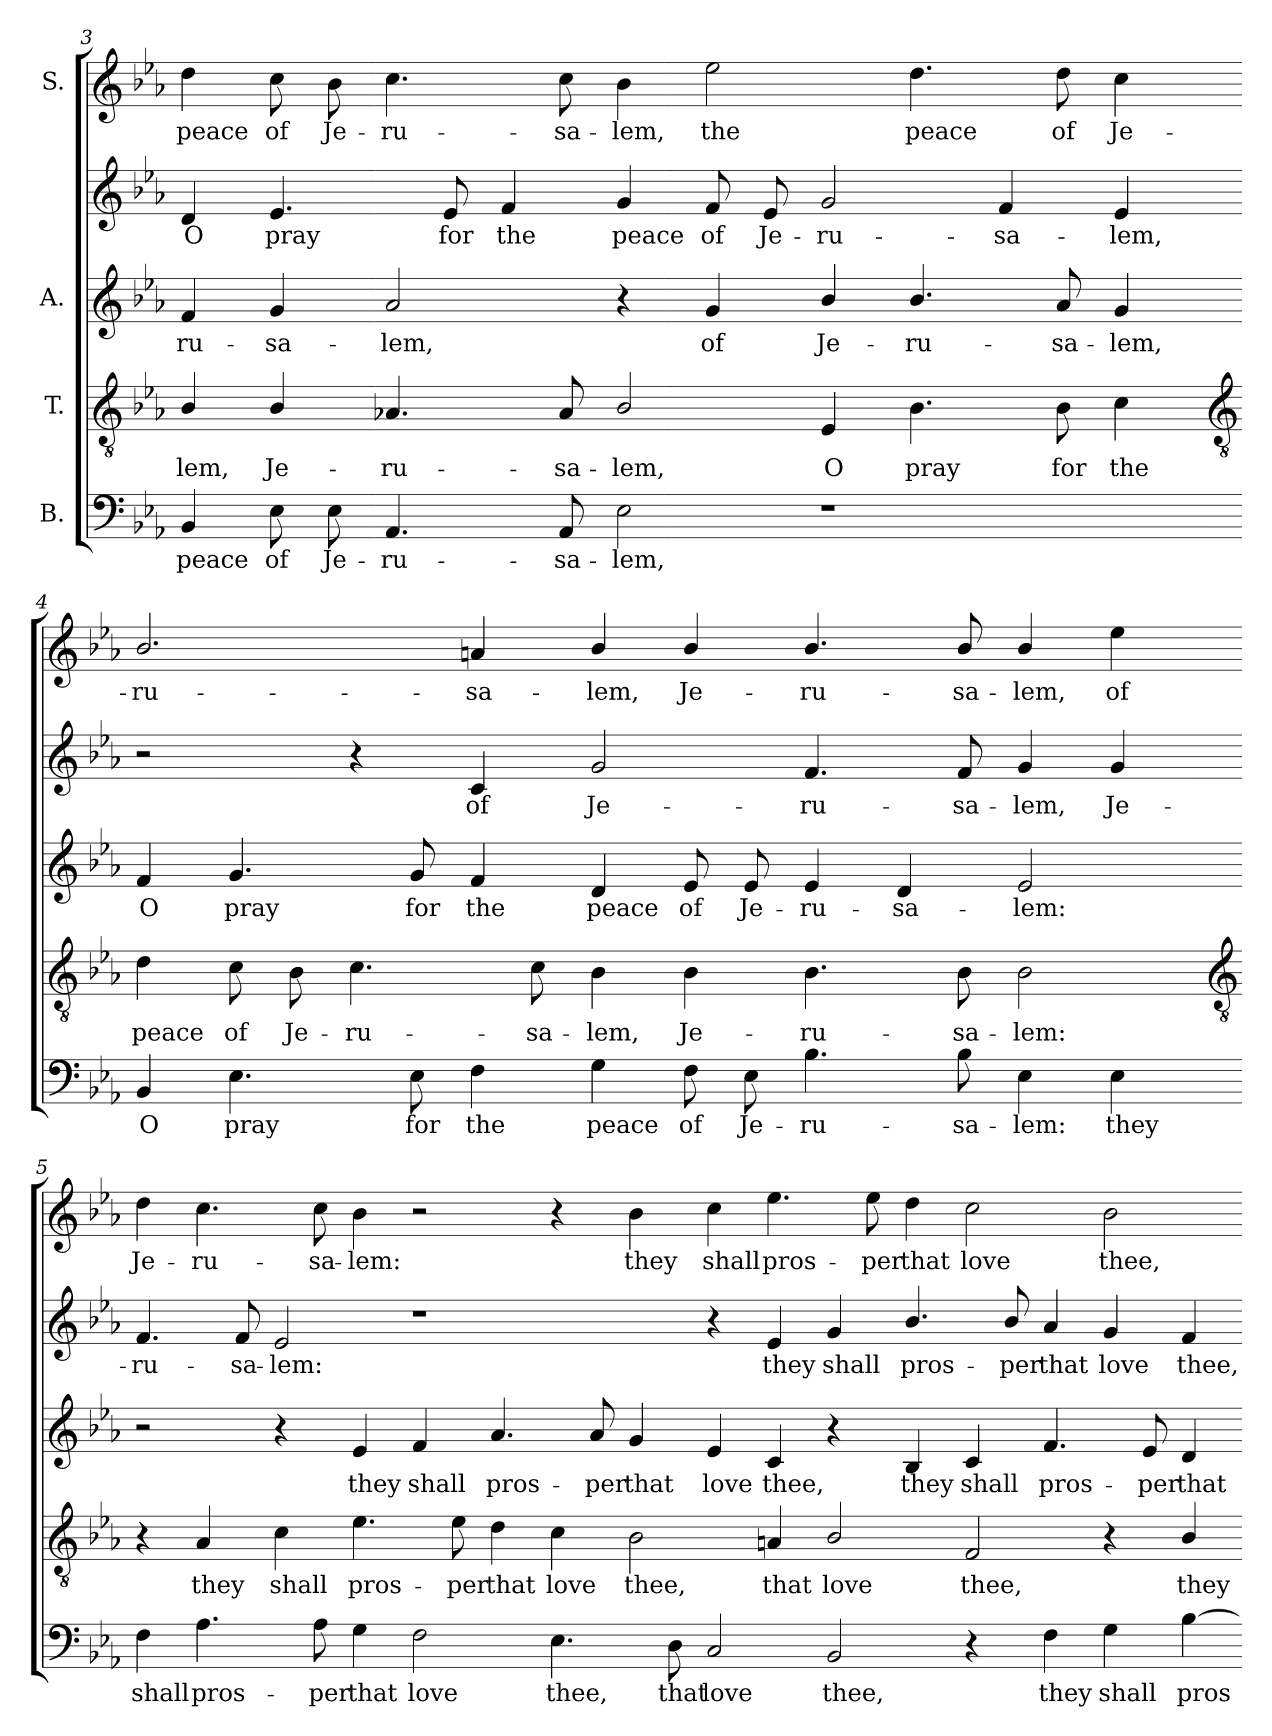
**kern	**text	**kern	**text	**kern	**text	**kern	**text	**kern	**text
*part4	*part4	*part3	*part3	*part2	*part2	*part2	*part2	*part1	*part1
*staff5	*staff5	*staff4	*staff4	*staff3	*staff3	*staff2	*staff2	*staff1	*staff1
*I"B.	*	*I"T.	*	*I"A.	*	*	*	*I"S.	*
!!LO:LB:g=z
*clefF4	*	*clefGv2	*	*clefG2	*	*clefG2	*	*clefG2	*
*k[b-e-a-]	*	*k[b-e-a-]	*	*k[b-e-a-]	*	*k[b-e-a-]	*	*k[b-e-a-]	*
*E-:	*	*E-:	*	*E-:	*	*E-:	*	*E-:	*
=3	=3	=3	=3	=3	=3	=3	=3	=3	=3
!	!LO:LY:b	!	!LO:LY:b	!	!LO:LY:b	!	!LO:LY:b	!	!LO:LY:b
4BB-	peace	4B-/	-lem,	4f	ru-	4d	-O	4dd	peace
!	!LO:LY:b	!	!LO:LY:b	!	!LO:LY:b	!	!LO:LY:b	!	!LO:LY:b
8E-	of	4B-/	Je-	4g	-sa-	4.e-	pray	8cc	of
!	!LO:LY:b	!	!	!	!	!	!	!	!LO:LY:b
8E-	Je-	.	.	.	.	.	.	8b-	Je-
!	!LO:LY:b	!	!LO:LY:b	!	!LO:LY:b	!	!	!	!LO:LY:b
4.AA-	-ru-	4.A-X/	-ru-	2a-	-lem,	.	.	4.cc	-ru-
!	!	!	!	!	!	!	!LO:LY:b	!	!
.	.	.	.	.	.	8e-	for	.	.
!	!	!	!	!	!	!	!LO:LY:b	!	!
.	.	.	.	.	.	4f	the	.	.
!	!LO:LY:b	!	!LO:LY:b	!	!	!	!	!	!LO:LY:b
8AA-	-sa-	8A-/	-sa-	.	.	.	.	8cc	-sa-
!	!LO:LY:b	!	!LO:LY:b	!	!	!	!LO:LY:b	!	!LO:LY:b
2E-	-lem,	2B-/	-lem,	4r	.	4g	peace	4b-	-lem,
!	!	!	!	!	!LO:LY:b	!	!LO:LY:b	!	!LO:LY:b
.	.	.	.	4g	of	8f	of	2ee-	the
!	!	!	!	!	!	!	!LO:LY:b	!	!
.	.	.	.	.	.	8e-	Je-	.	.
!	!	!	!LO:LY:b	!	!LO:LY:b	!	!LO:LY:b	!	!
1r	.	4E-	O	4b-/	Je-	2g	-ru-	.	.
!	!	!	!LO:LY:b	!	!LO:LY:b	!	!	!	!LO:LY:b
.	.	4.B-	pray	4.b-/	-ru-	.	.	4.dd	peace
!	!	!	!	!	!	!	!LO:LY:b	!	!
.	.	.	.	.	.	4f	-sa-	.	.
!	!	!	!LO:LY:b	!	!LO:LY:b	!	!	!	!LO:LY:b
.	.	8B-	for	8a-	-sa-	.	.	8dd	of
!	!	!	!LO:LY:b	!	!LO:LY:b	!	!LO:LY:b	!	!LO:LY:b
.	.	4c	the	4g	-lem,	4e-	-lem,	4cc	Je-
!!LO:LB:g=z
=4-	=4-	=4-	=4-	=4-	=4-	=4-	=4-	=4-	=4-
*	*	*clefGv2	*	*	*	*	*	*	*
!	!LO:LY:b	!	!LO:LY:b	!	!LO:LY:b	!	!	!	!LO:LY:b
4BB-	O	4d	peace	4f	-O	2r	.	2.b-/	-ru-
!	!LO:LY:b	!	!LO:LY:b	!	!LO:LY:b	!	!	!	!
4.E-	pray	8c	of	4.g	pray	.	.	.	.
!	!	!	!LO:LY:b	!	!	!	!	!	!
.	.	8B-	Je-	.	.	.	.	.	.
!	!	!	!LO:LY:b	!	!	!	!	!	!
.	.	4.c	-ru-	.	.	4r	.	.	.
!	!LO:LY:b	!	!	!	!LO:LY:b	!	!	!	!
8E-	for	.	.	8g	for	.	.	.	.
!	!LO:LY:b	!	!	!	!LO:LY:b	!	!LO:LY:b	!	!LO:LY:b
4F	the	.	.	4f	the	4c	of	4an	-sa-
!	!	!	!LO:LY:b	!	!	!	!	!	!
.	.	8c	-sa-	.	.	.	.	.	.
!	!LO:LY:b	!	!LO:LY:b	!	!LO:LY:b	!	!LO:LY:b	!	!LO:LY:b
4G	peace	4B-	-lem,	4d	peace	2g	Je-	4b-/	-lem,
!	!LO:LY:b	!	!LO:LY:b	!	!LO:LY:b	!	!	!	!LO:LY:b
8F	of	4B-	Je-	8e-	of	.	.	4b-/	Je-
!	!LO:LY:b	!	!	!	!LO:LY:b	!	!	!	!
8E-	Je-	.	.	8e-	Je-	.	.	.	.
!	!LO:LY:b	!	!LO:LY:b	!	!LO:LY:b	!	!LO:LY:b	!	!LO:LY:b
4.B-	-ru-	4.B-	-ru-	4e-	-ru-	4.f	-ru-	4.b-/	-ru-
!	!	!	!	!	!LO:LY:b	!	!	!	!
.	.	.	.	4d	-sa-	.	.	.	.
!	!LO:LY:b	!	!LO:LY:b	!	!	!	!LO:LY:b	!	!LO:LY:b
8B-	-sa-	8B-	-sa-	.	.	8f	-sa-	8b-/	-sa-
!	!LO:LY:b	!	!LO:LY:b	!	!LO:LY:b	!	!LO:LY:b	!	!LO:LY:b
4E-	-lem:	2B-	-lem:	2e-	-lem:	4g	-lem,	4b-/	-lem,
!	!LO:LY:b	!	!	!	!	!	!LO:LY:b	!	!LO:LY:b
4E-	they	.	.	.	.	4g	Je-	4ee-	of
!!LO:LB:g=z
=5-	=5-	=5-	=5-	=5-	=5-	=5-	=5-	=5-	=5-
*	*	*clefGv2	*	*	*	*	*	*	*
!	!LO:LY:b	!	!	!	!	!	!LO:LY:b	!	!LO:LY:b
4F	shall	4r	.	2r	.	4.f	ru-	4dd	Je-
!	!LO:LY:b	!	!LO:LY:b	!	!	!	!	!	!LO:LY:b
4.A-	pros-	4A-	they	.	.	.	.	4.cc	-ru-
!	!	!	!	!	!	!	!LO:LY:b	!	!
.	.	.	.	.	.	8f	-sa-	.	.
!	!	!	!LO:LY:b	!	!	!	!LO:LY:b	!	!
.	.	4c	shall	4r	.	2e-	-lem:	.	.
!	!LO:LY:b	!	!	!	!	!	!	!	!LO:LY:b
8A-	-per	.	.	.	.	.	.	8cc	-sa-
!	!LO:LY:b	!	!LO:LY:b	!	!LO:LY:b	!	!	!	!LO:LY:b
4G	that	4.e-	pros-	4e-	they	.	.	4b-	-lem:
!	!LO:LY:b	!	!	!	!LO:LY:b	!	!	!	!
2F	love	.	.	4f	shall	1r	.	2r	.
!	!	!	!LO:LY:b	!	!	!	!	!	!
.	.	8e-	-per	.	.	.	.	.	.
!	!	!	!LO:LY:b	!	!LO:LY:b	!	!	!	!
.	.	4d	that	4.a-	pros-	.	.	.	.
!	!LO:LY:b	!	!LO:LY:b	!	!	!	!	!	!
4.E-	thee,	4c	love	.	.	.	.	4r	.
!	!	!	!	!	!LO:LY:b	!	!	!	!
.	.	.	.	8a-	-per	.	.	.	.
!	!	!	!LO:LY:b	!	!LO:LY:b	!	!	!	!LO:LY:b
.	.	2B-	thee,	4g	that	.	.	4b-	they
!	!LO:LY:b	!	!	!	!	!	!	!	!
8D	that	.	.	.	.	.	.	.	.
!	!LO:LY:b	!	!	!	!LO:LY:b	!	!	!	!LO:LY:b
2C	love	.	.	4e-	love	4r	.	4cc	shall
!	!	!	!LO:LY:b	!	!LO:LY:b	!	!LO:LY:b	!	!LO:LY:b
.	.	4An	that	4c	thee,	4e-	they	4.ee-	pros-
!	!LO:LY:b	!	!LO:LY:b	!	!	!	!LO:LY:b	!	!
2BB-	thee,	2B-/	love	4r	.	4g	shall	.	.
!	!	!	!	!	!	!	!	!	!LO:LY:b
.	.	.	.	.	.	.	.	8ee-	-per
!	!	!	!	!	!LO:LY:b	!	!LO:LY:b	!	!LO:LY:b
.	.	.	.	4B-	they	4.b-/	pros-	4dd	that
!	!	!	!LO:LY:b	!	!LO:LY:b	!	!	!	!LO:LY:b
4r	.	2F/	thee,	4c	shall	.	.	2cc	love
!	!	!	!	!	!	!	!LO:LY:b	!	!
.	.	.	.	.	.	8b-/	-per	.	.
!	!LO:LY:b	!	!	!	!LO:LY:b	!	!LO:LY:b	!	!
4F	they	.	.	4.f	pros-	4a-	that	.	.
!	!LO:LY:b	!	!	!	!	!	!LO:LY:b	!	!LO:LY:b
4G	shall	4r	.	.	.	4g	love	2b-	thee,
!	!	!	!	!	!LO:LY:b	!	!	!	!
.	.	.	.	8e-	-per	.	.	.	.
!	!LO:LY:b	!	!LO:LY:b	!	!LO:LY:b	!	!LO:LY:b	!	!
[4B-	pros	4B-/	they	4d	that	4f	thee,	.	.
=-	=-	=-	=-	=-	=-	=-	=-	=-	=-
*-	*-	*-	*-	*-	*-	*-	*-	*-	*-
